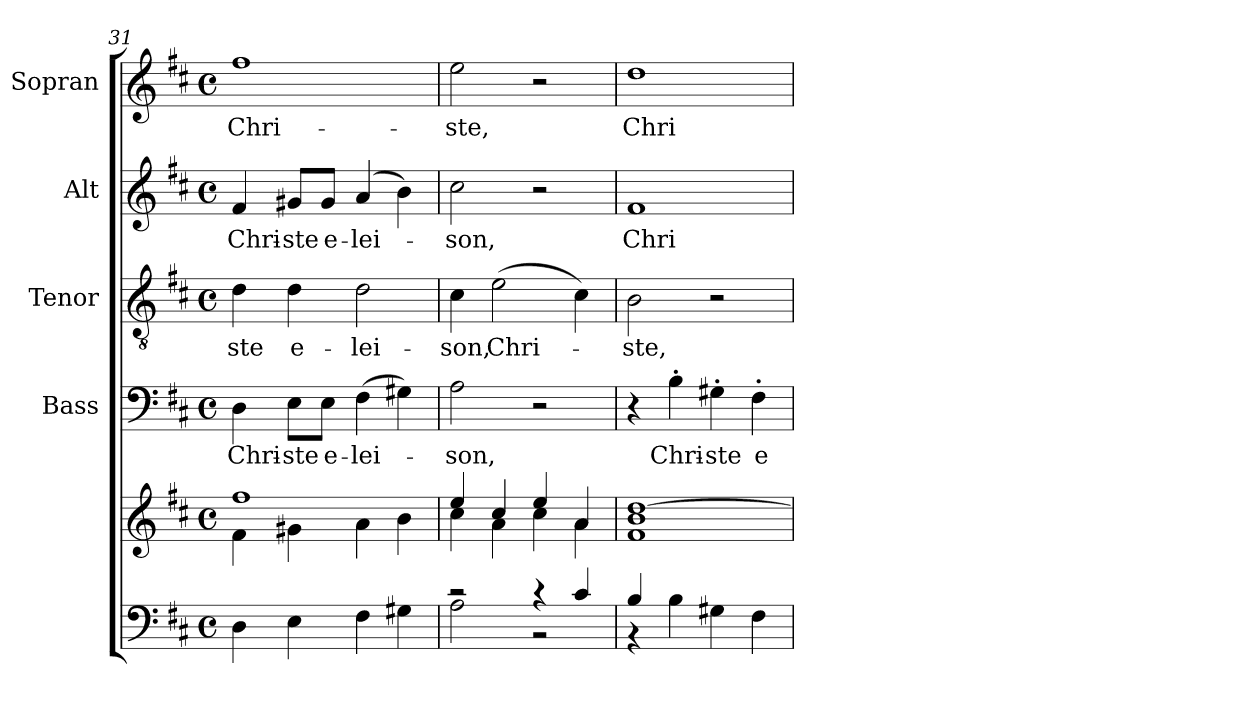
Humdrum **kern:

**kern	**kern	**kern	**text	**kern	**text	**kern	**text	**kern	**text
*part5	*part5	*part4	*part4	*part3	*part3	*part2	*part2	*part1	*part1
*staff6	*staff5	*staff4	*staff4	*staff3	*staff3	*staff2	*staff2	*staff1	*staff1
*	*	*I"Bass	*	*I"Tenor	*	*I"Alt	*	*I"Sopran	*
*	*	*I'B.	*	*I'T.	*	*I'A.	*	*I'S.	*
*clefF4	*clefG2	*clefF4	*	*clefGv2	*	*clefG2	*	*clefG2	*
*k[f#c#]	*k[f#c#]	*k[f#c#]	*	*k[f#c#]	*	*k[f#c#]	*	*k[f#c#]	*
*D:	*D:	*D:	*	*D:	*	*D:	*	*D:	*
*M4/4	*M4/4	*M4/4	*	*M4/4	*	*M4/4	*	*M4/4	*
*met(c)	*met(c)	*met(c)	*	*met(c)	*	*met(c)	*	*met(c)	*
=31	=31	=31	=31	=31	=31	=31	=31	=31	=31
*	*^	*	*	*	*	*	*	*	*
!	!	!	!	!LO:LY:b	!	!LO:LY:b	!	!LO:LY:b	!	!LO:LY:b
4D\	1ff#	4f#\	4D\	Chri-	4d\	-ste	4f#/	Chri-	1ff#	Chri-
!	!	!	!	!LO:LY:b	!	!LO:LY:b	!	!LO:LY:b	!	!
4E\	.	4g#X\	8E\L	-ste	4d\	e-	8g#X/L	-ste	.	.
!	!	!	!	!LO:LY:b	!	!	!	!LO:LY:b	!	!
.	.	.	8E\J	e-	.	.	8g#/J	e-	.	.
!	!	!	!	!LO:LY:b	!	!LO:LY:b	!	!LO:LY:b	!	!
4F#\	.	4a\	(>4F#\	-lei-	2d\	-lei-	(4a/	-lei-	.	.
4G#X\	.	4b\	4G#X\)	.	.	.	4b\)	.	.	.
=32	=32	=32	=32	=32	=32	=32	=32	=32	=32	=32
*^	*	*	*	*	*	*	*	*	*	*
!	!	!	!	!	!LO:LY:b	!	!LO:LY:b	!	!LO:LY:b	!	!LO:LY:b
2rc	2A\	4ee/	4cc#\	2A\	-son,	4c#\	-son,	2cc#\	-son,	2ee\	-ste,
!	!	!	!	!	!	!	!LO:LY:b	!	!	!	!
.	.	4cc#/	4a\	.	.	(>2e\	Chri-	.	.	.	.
4rc	2r	4ee/	4cc#\	2r	.	.	.	2r	.	2r	.
4c#/	.	4a/	4a\	.	.	4c#\)	.	.	.	.	.
!!LO:LB:g=z
=33	=33	=33	=33	=33	=33	=33	=33	=33	=33	=33	=33
!	!	!	!	!	!	!	!LO:LY:b	!	!LO:LY:b	!	!LO:LY:b
4B/	4r	1b [>1dd	1f#	4r	.	2B\	-ste,	1f#	Chri-	1dd	Chri-
!	!	!	!	!	!LO:LY:b	!	!	!	!	!	!
2.ryy	4B\	.	.	4B'>\	Chri-	.	.	.	.	.	.
!	!	!	!	!	!LO:LY:b	!	!	!	!	!	!
.	4G#X\	.	.	4G#X'>\	-ste	2r	.	.	.	.	.
!	!	!	!	!	!LO:LY:b	!	!	!	!	!	!
.	4F#\	.	.	4F#'>\	e-	.	.	.	.	.	.
*v	*v	*	*	*	*	*	*	*	*	*	*
*	*v	*v	*	*	*	*	*	*	*	*
=	=	=	=	=	=	=	=	=	=
*-	*-	*-	*-	*-	*-	*-	*-	*-	*-
